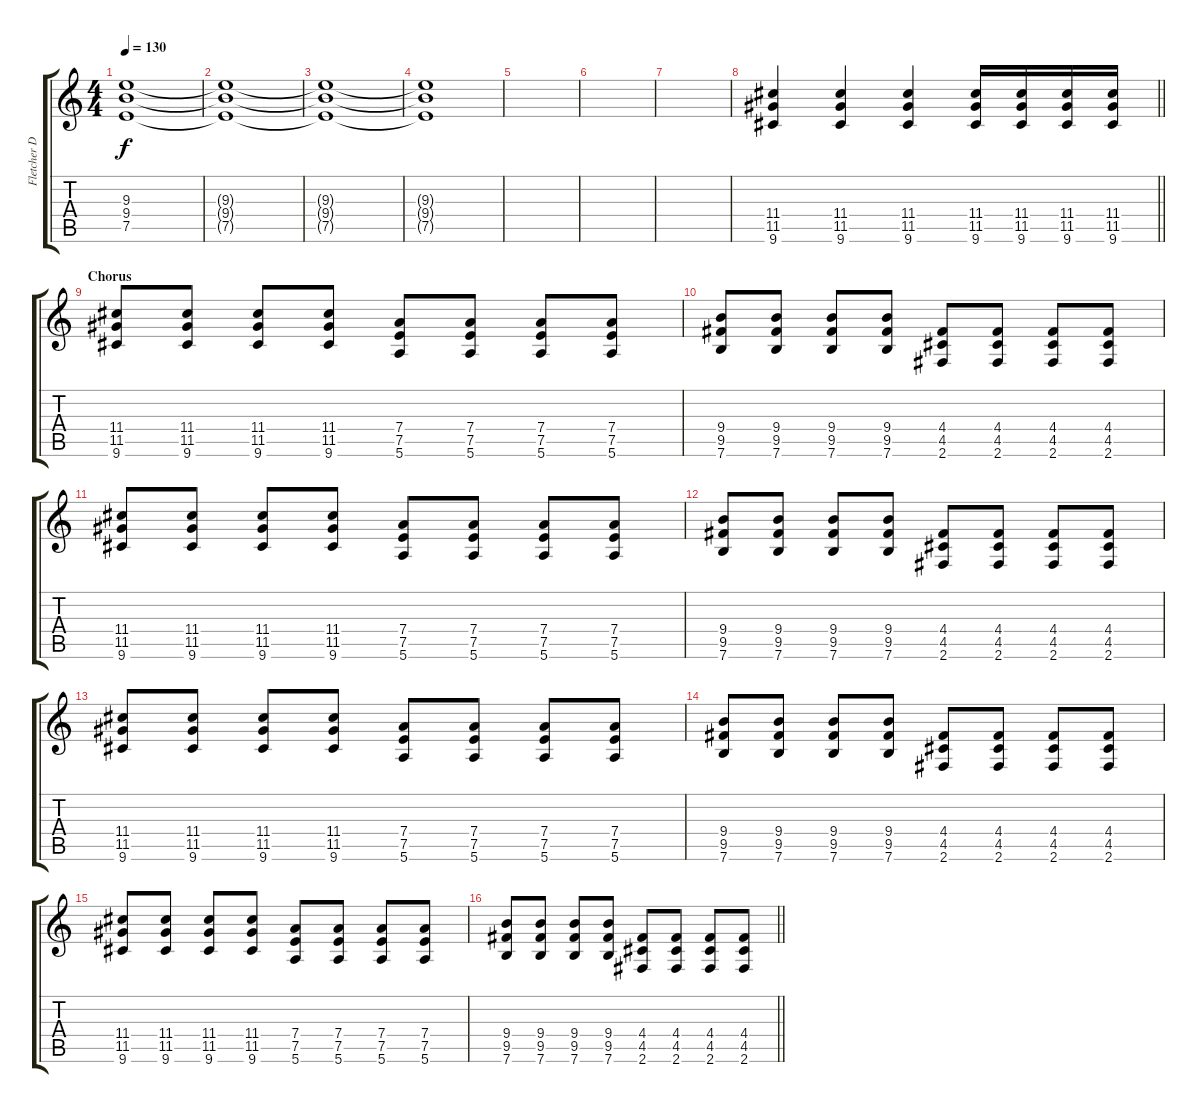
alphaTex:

\track ("Fletcher Dragge" "Fletcher D") {instrument distortionguitar}
\staff {score tabs}
\tuning (E4 B3 G3 D3 A2 E2) {hide}
\ts (4 4)
\tempo 130
\clef g2
\ks c
(9.3 9.4 7.5).1{dy f volume 6} |
(9.3{t} 9.4{t} 7.5{t}).1 |
(9.3{t} 9.4{t} 7.5{t}).1 |
(9.3{t} 9.4{t} 7.5{t}).1 |
|
|
|
\barLineRight lightlight
(11.4 11.5 9.6).4{volume 16} (11.4 11.5 9.6).4{volume 16} (11.4 11.5 9.6).4{volume 16} (11.4 11.5 9.6).16 (11.4 11.5 9.6).16 (11.4 11.5 9.6).16 (11.4 11.5 9.6).16 |
\section ("" "Chorus")
(11.4 11.5 9.6).8{volume 13} (11.4 11.5 9.6).8 (11.4 11.5 9.6).8 (11.4 11.5 9.6).8 (7.4 7.5 5.6).8 (7.4 7.5 5.6).8 (7.4 7.5 5.6).8 (7.4 7.5 5.6).8 |
(9.4 9.5 7.6).8 (9.4 9.5 7.6).8 (9.4 9.5 7.6).8 (9.4 9.5 7.6).8 (4.4 4.5 2.6).8 (4.4 4.5 2.6).8 (4.4 4.5 2.6).8 (4.4 4.5 2.6).8 |
(11.4 11.5 9.6).8 (11.4 11.5 9.6).8 (11.4 11.5 9.6).8 (11.4 11.5 9.6).8 (7.4 7.5 5.6).8 (7.4 7.5 5.6).8 (7.4 7.5 5.6).8 (7.4 7.5 5.6).8 |
(9.4 9.5 7.6).8 (9.4 9.5 7.6).8 (9.4 9.5 7.6).8 (9.4 9.5 7.6).8 (4.4 4.5 2.6).8 (4.4 4.5 2.6).8 (4.4 4.5 2.6).8 (4.4 4.5 2.6).8 |
(11.4 11.5 9.6).8 (11.4 11.5 9.6).8 (11.4 11.5 9.6).8 (11.4 11.5 9.6).8 (7.4 7.5 5.6).8 (7.4 7.5 5.6).8 (7.4 7.5 5.6).8 (7.4 7.5 5.6).8 |
(9.4 9.5 7.6).8 (9.4 9.5 7.6).8 (9.4 9.5 7.6).8 (9.4 9.5 7.6).8 (4.4 4.5 2.6).8 (4.4 4.5 2.6).8 (4.4 4.5 2.6).8 (4.4 4.5 2.6).8 |
(11.4 11.5 9.6).8 (11.4 11.5 9.6).8 (11.4 11.5 9.6).8 (11.4 11.5 9.6).8 (7.4 7.5 5.6).8 (7.4 7.5 5.6).8 (7.4 7.5 5.6).8 (7.4 7.5 5.6).8 |
\barLineRight lightlight
(9.4 9.5 7.6).8 (9.4 9.5 7.6).8 (9.4 9.5 7.6).8 (9.4 9.5 7.6).8 (4.4 4.5 2.6).8 (4.4 4.5 2.6).8 (4.4 4.5 2.6).8 (4.4 4.5 2.6).8
